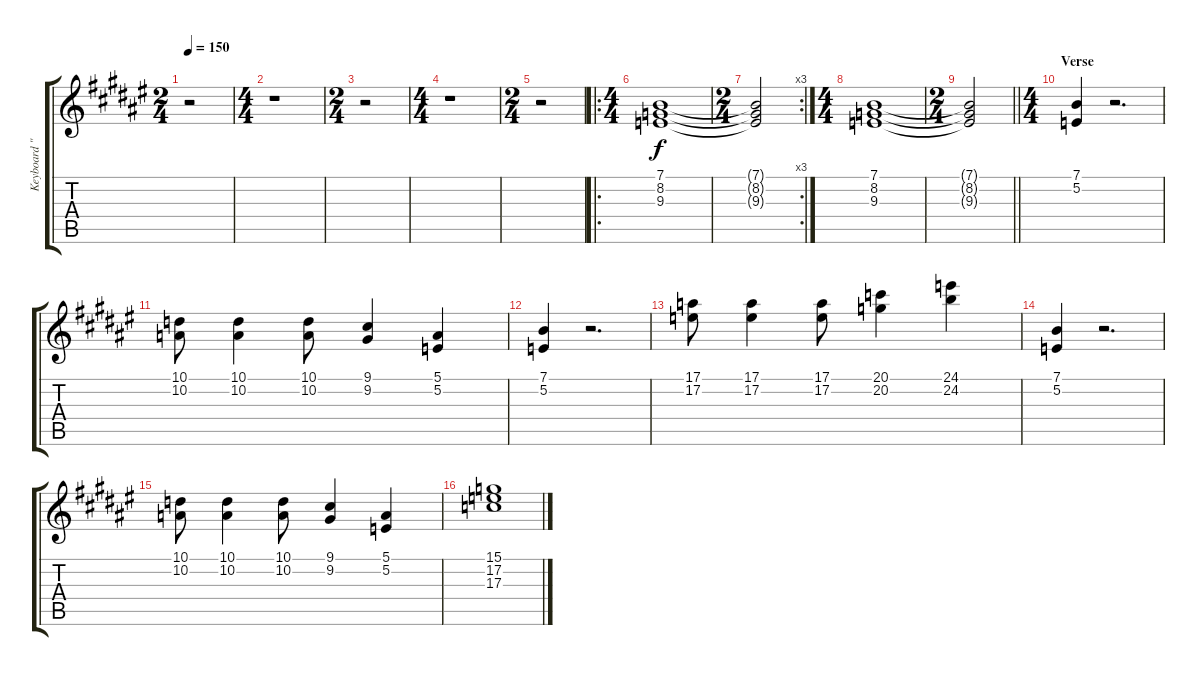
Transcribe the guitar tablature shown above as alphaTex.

\track ("Keyboard \"Right Hand\"" "Keyboard \"") {instrument stringensemble1}
\staff {score tabs}
\tuning (E4 B3 G3 D3 A2 E2) {hide}
\ts (2 4)
\tempo 150
\clef g2
\ks d#minor
r.2{dy f} |
\ts (4 4)
r.1 |
\ts (2 4)
r.2 |
\ts (4 4)
r.1 |
\ts (2 4)
r.2 |
\ro
\ts (4 4)
(7.1 8.2 9.3).1 |
\rc 3
\ts (2 4)
(7.1{t} 8.2{t} 9.3{t}).2 |
\ts (4 4)
(7.1 8.2 9.3).1 |
\ts (2 4)
\barLineRight lightlight
(7.1{t} 8.2{t} 9.3{t}).2 |
\ts (4 4)
\section ("" "Verse")
(7.1 5.2).4 r.2{d} |
(10.1 10.2).8 (10.1 10.2).4 (10.1 10.2).8 (9.1 9.2).4 (5.1 5.2).4 |
(7.1 5.2).4 r.2{d} |
(17.1 17.2).8 (17.1 17.2).4 (17.1 17.2).8 (20.1 20.2).4 (24.1 24.2).4 |
(7.1 5.2).4 r.2{d} |
(10.1 10.2).8 (10.1 10.2).4 (10.1 10.2).8 (9.1 9.2).4 (5.1 5.2).4 |
(15.1 17.2 17.3).1
